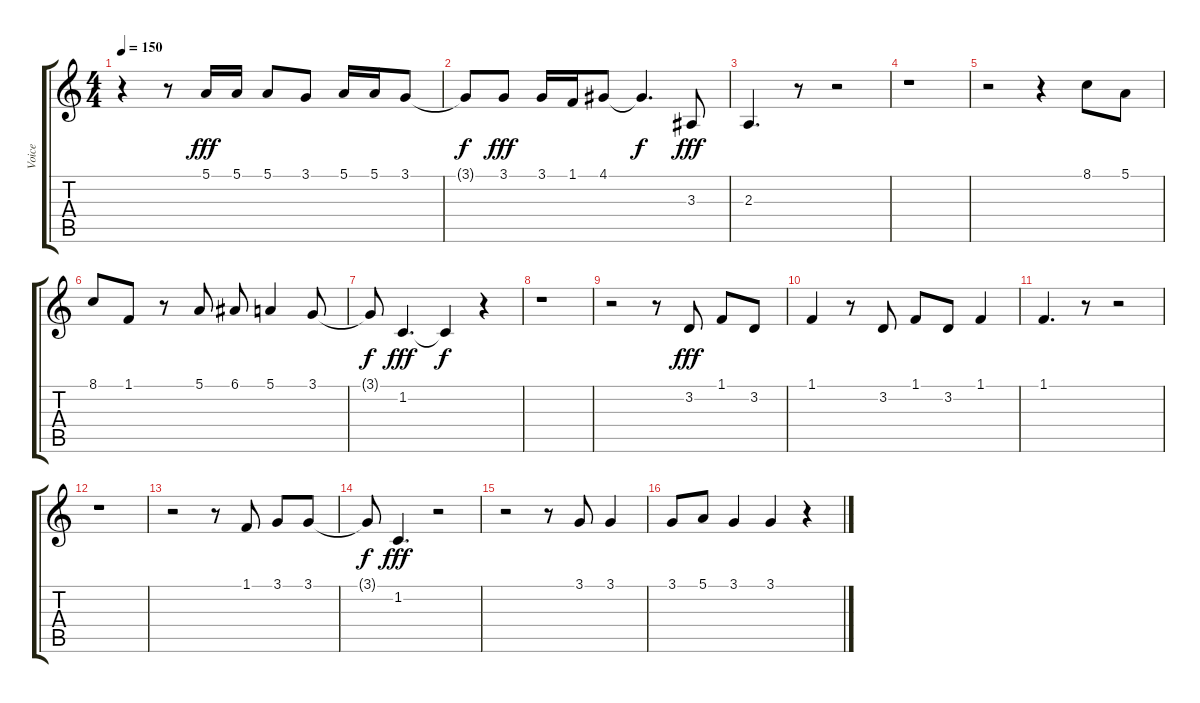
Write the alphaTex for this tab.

\track ("Voice" "Voice") {instrument lead6voice}
\staff {score tabs}
\tuning (E4 B3 G3 D3 A2 E2) {hide}
\ts (4 4)
\tempo 150
\clef g2
\ks c
r.4{dy fff} r.8 5.1.16 5.1.16 5.1.8 3.1.8 5.1.16 5.1.16 3.1.8 |
3.1{t}.8{dy f} 3.1.8{dy fff} 3.1.16 1.1.16 4.1.8 4.1{t}.4{d dy f} 3.3.8{dy fff} |
2.3.4{d} r.8 r.2 |
r.1 |
r.2 r.4 8.1.8 5.1.8 |
8.1.8 1.1.8 r.8 5.1.8 6.1.8 5.1.4 3.1.8 |
3.1{t}.8{dy f} 1.2.4{d dy fff} 1.2{t}.4{dy f} r.4 |
r.1 |
r.2 r.8 3.2.8{dy fff} 1.1.8 3.2.8 |
1.1.4 r.8 3.2.8 1.1.8 3.2.8 1.1.4 |
1.1.4{d} r.8 r.2 |
r.1 |
r.2 r.8 1.1.8 3.1.8 3.1.8 |
3.1{t}.8{dy f} 1.2.4{d dy fff} r.2 |
r.2 r.8 3.1.8 3.1.4 |
3.1.8 5.1.8 3.1.4 3.1.4 r.4
